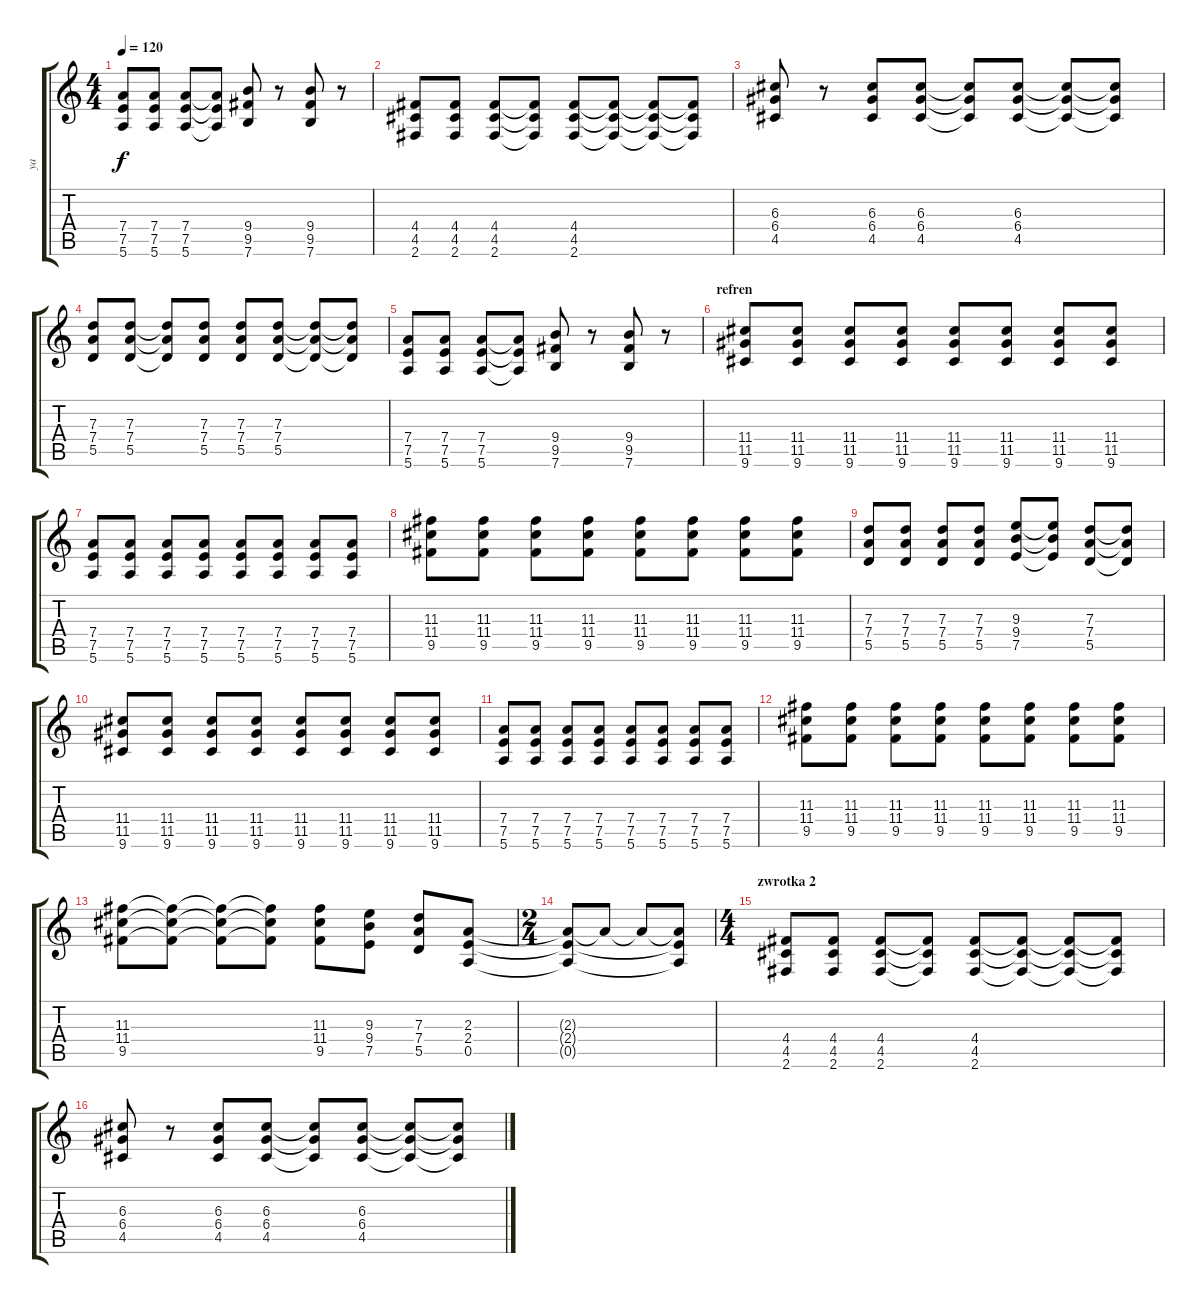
\track ("ya" "ya") {instrument acousticguitarnylon}
\staff {score tabs}
\tuning (E4 B3 G3 D3 A2 E2) {hide}
\ts (4 4)
\tempo 120
\clef g2
\ks c
(7.4 7.5 5.6).8{dy f} (7.4 7.5 5.6).8 (7.4 7.5 5.6).8 (7.4{t} 7.5{t} 5.6{t}).8 (9.4 9.5 7.6).8 r.8 (9.4 9.5 7.6).8 r.8 |
(4.4 4.5 2.6).8 (4.4 4.5 2.6).8 (4.4 4.5 2.6).8 (4.4{t} 4.5{t} 2.6{t}).8 (4.4 4.5 2.6).8 (4.4{t} 4.5{t} 2.6{t}).8 (4.4{t} 4.5{t} 2.6{t}).8 (4.4{t} 4.5{t} 2.6{t}).8 |
(6.3 6.4 4.5).8 r.8 (6.3 6.4 4.5).8 (6.3 6.4 4.5).8 (6.3{t} 6.4{t} 4.5{t}).8 (6.3 6.4 4.5).8 (6.3{t} 6.4{t} 4.5{t}).8 (6.3{t} 6.4{t} 4.5{t}).8 |
(7.3 7.4 5.5).8 (7.3 7.4 5.5).8 (7.3{t} 7.4{t} 5.5{t}).8 (7.3 7.4 5.5).8 (7.3 7.4 5.5).8 (7.3 7.4 5.5).8 (7.3{t} 7.4{t} 5.5{t}).8 (7.3{t} 7.4{t} 5.5{t}).8 |
(7.4 7.5 5.6).8 (7.4 7.5 5.6).8 (7.4 7.5 5.6).8 (7.4{t} 7.5{t} 5.6{t}).8 (9.4 9.5 7.6).8 r.8 (9.4 9.5 7.6).8 r.8 |
\section ("" "refren")
(11.4 11.5 9.6).8 (11.4 11.5 9.6).8 (11.4 11.5 9.6).8 (11.4 11.5 9.6).8 (11.4 11.5 9.6).8 (11.4 11.5 9.6).8 (11.4 11.5 9.6).8 (11.4 11.5 9.6).8 |
(7.4 7.5 5.6).8 (7.4 7.5 5.6).8 (7.4 7.5 5.6).8 (7.4 7.5 5.6).8 (7.4 7.5 5.6).8 (7.4 7.5 5.6).8 (7.4 7.5 5.6).8 (7.4 7.5 5.6).8 |
(11.3 11.4 9.5).8 (11.3 11.4 9.5).8 (11.3 11.4 9.5).8 (11.3 11.4 9.5).8 (11.3 11.4 9.5).8 (11.3 11.4 9.5).8 (11.3 11.4 9.5).8 (11.3 11.4 9.5).8 |
(7.3 7.4 5.5).8 (7.3 7.4 5.5).8 (7.3 7.4 5.5).8 (7.3 7.4 5.5).8 (9.3 9.4 7.5).8 (9.3{t} 9.4{t} 7.5{t}).8 (7.3 7.4 5.5).8 (7.3{t} 7.4{t} 5.5{t}).8 |
(11.4 11.5 9.6).8 (11.4 11.5 9.6).8 (11.4 11.5 9.6).8 (11.4 11.5 9.6).8 (11.4 11.5 9.6).8 (11.4 11.5 9.6).8 (11.4 11.5 9.6).8 (11.4 11.5 9.6).8 |
(7.4 7.5 5.6).8 (7.4 7.5 5.6).8 (7.4 7.5 5.6).8 (7.4 7.5 5.6).8 (7.4 7.5 5.6).8 (7.4 7.5 5.6).8 (7.4 7.5 5.6).8 (7.4 7.5 5.6).8 |
(11.3 11.4 9.5).8 (11.3 11.4 9.5).8 (11.3 11.4 9.5).8 (11.3 11.4 9.5).8 (11.3 11.4 9.5).8 (11.3 11.4 9.5).8 (11.3 11.4 9.5).8 (11.3 11.4 9.5).8 |
(11.3 11.4 9.5).8 (11.3{t} 11.4{t} 9.5{t}).8 (11.3{t} 11.4{t} 9.5{t}).8 (11.3{t} 11.4{t} 9.5{t}).8 (11.3 11.4 9.5).8 (9.3 9.4 7.5).8 (7.3 7.4 5.5).8 (2.3 2.4 0.5).8 |
\ts (2 4)
(2.3{t} 2.4{t} 0.5{t}).8 2.3{t}.8 2.3{t}.8 (2.3{t} 2.4{t} 0.5{t}).8 |
\ts (4 4)
\section ("" "zwrotka 2")
(4.4 4.5 2.6).8 (4.4 4.5 2.6).8 (4.4 4.5 2.6).8 (4.4{t} 4.5{t} 2.6{t}).8 (4.4 4.5 2.6).8 (4.4{t} 4.5{t} 2.6{t}).8 (4.4{t} 4.5{t} 2.6{t}).8 (4.4{t} 4.5{t} 2.6{t}).8 |
(6.3 6.4 4.5).8 r.8 (6.3 6.4 4.5).8 (6.3 6.4 4.5).8 (6.3{t} 6.4{t} 4.5{t}).8 (6.3 6.4 4.5).8 (6.3{t} 6.4{t} 4.5{t}).8 (6.3{t} 6.4{t} 4.5{t}).8
